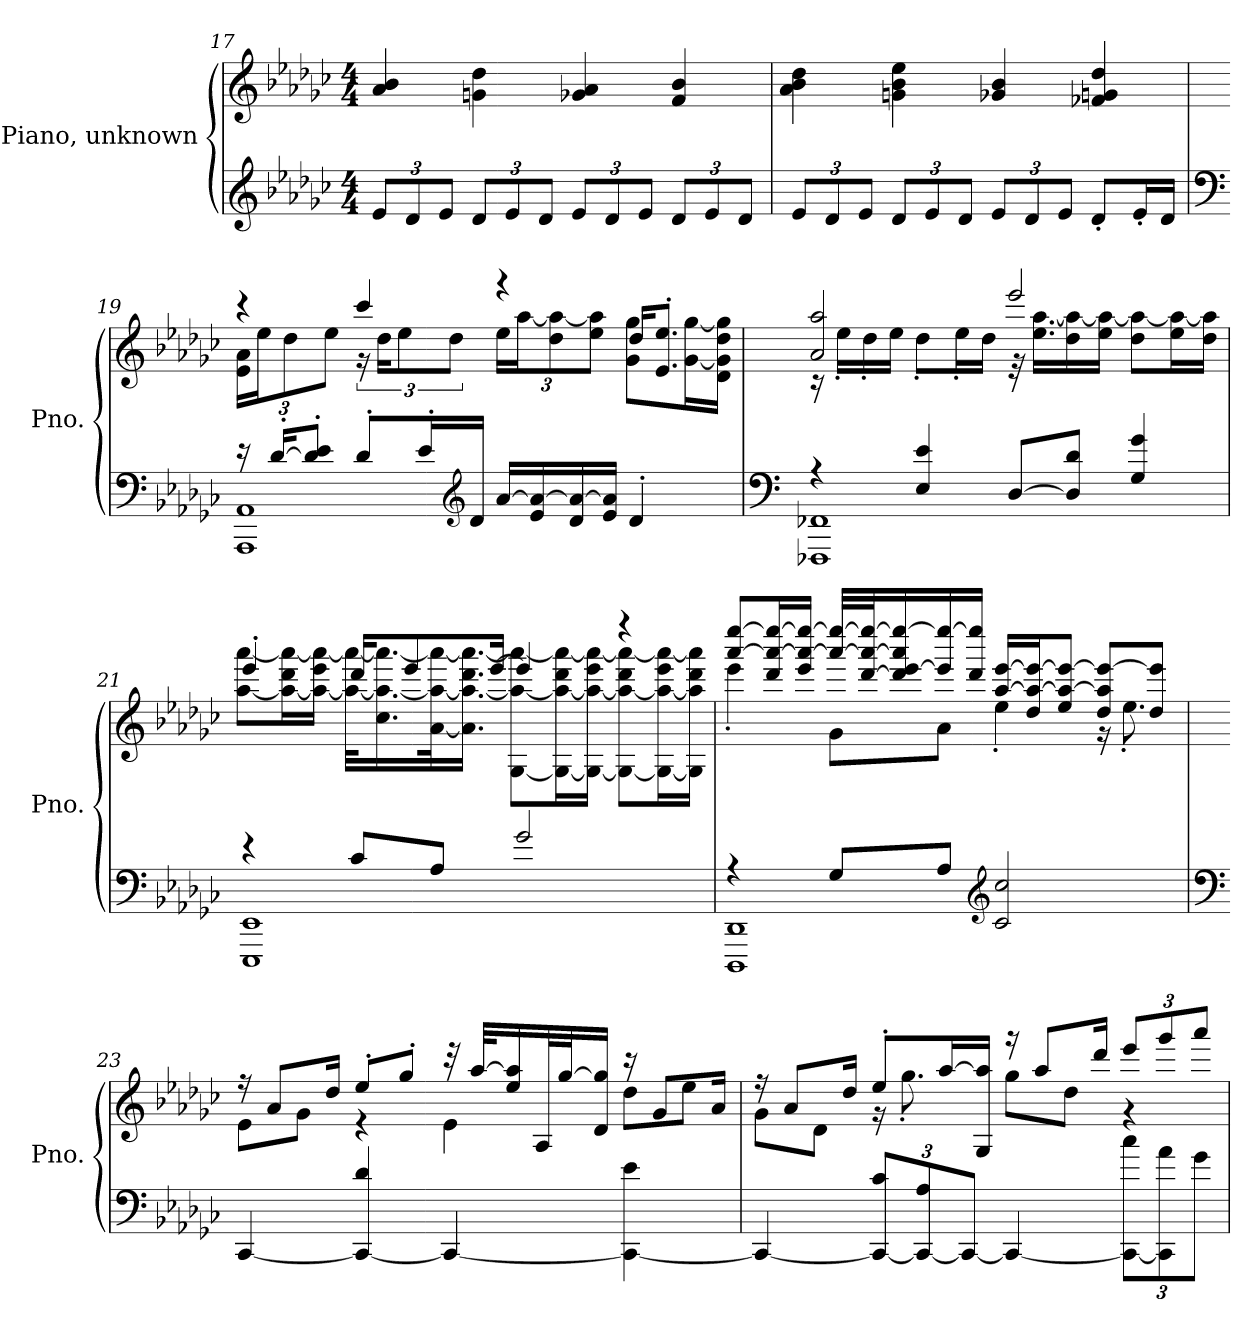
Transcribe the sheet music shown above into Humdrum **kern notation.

**kern	**kern
*part1	*part1
*staff2	*staff1
*I"Piano, unknown	*
*I'Pno.	*
*clefG2	*clefG2
*k[b-e-a-d-g-c-]	*k[b-e-a-d-g-c-]
*M4/4	*M4/4
*Xbrackettup	*
=17	=17
12e-/L	4a-/ 4b-/
12d-/	.
12e-/J	.
12d-/L	4gn\ 4dd-\
12e-/	.
12d-/J	.
12e-/L	4g-X/ 4a-/
12d-/	.
12e-/J	.
12d-/L	4f/ 4b-/
12e-/	.
12d-/J	.
!!LO:LB:g=z
=18	=18
12e-/L	4a-\ 4b-\ 4dd-\
12d-/	.
12e-/J	.
12d-/L	4gn\ 4b-\ 4ee-\
12e-/	.
12d-/J	.
12e-/L	4g-X/ 4b-/
12d-/	.
12e-/J	.
8d-'/L	4f-X/ 4gn/ 4dd-/
16e-'/L	.
16d-/JJ	.
=19	=19
*clefF4	*
*^	*^
*	*	*	*Xbrackettup
16r	1AAA- 1AA-	4r	24e-\ 24a-\LL
.	.	.	24ee-\J
[16d-'/KL	.	.	.
.	.	.	12dd-\
8d-/]' 8e-/'J	.	.	.
.	.	.	12ee-\J
*	*	*	*brackettup
8d-'/L	.	4ccc-/	24r
.	.	.	24dd-\KL
.	.	.	12ee-\
16e-'/L	.	.	.
.	.	.	12dd-\J
*clefG2	*	*	*
16d-/JJ	.	.	.
*	*	*	*Xbrackettup
[16a-/LL	.	4r	24ee-\LL
.	.	.	[24aa-\J
16e-/ 16a-/_	.	.	.
.	.	.	12dd-\ 12aa-\_
16d-/ 16a-/_	.	.	.
.	.	.	12ee-\ 12aa-\]J
16e-/ 16a-/]JJ	.	.	.
4d-'/	.	16dd-/KL	8g-\ 8gg-\L
.	.	8.e-/' 8.ee-/'J	.
.	.	.	[16g-\ [16gg-\L
.	.	.	16d-\ 16g-\] 16dd-\ 16gg-\]JJ
!!LO:LB:g=z	!!
=20	=20	=20	=20
*clefF4	*	*	*
4r	1FFF-X 1FF-X	2a-/ 2aa-/	16r
.	.	.	16ee-'\LL
.	.	.	16dd-'\
.	.	.	16ee-\JJ
4E-/ 4e-/	.	.	8dd-'\L
.	.	.	16ee-'\L
.	.	.	16dd-\JJ
[8D-/L	.	2eee-/	32r
.	.	.	16.ee-\ [16.aa-\LL
8D-/] 8d-/J	.	.	16dd-\ 16aa-\_
.	.	.	16ee-\ 16aa-\_JJ
4G-/ 4g-/	.	.	8dd-\ 8aa-\_L
.	.	.	16ee-\ 16aa-\_L
.	.	.	16dd-\ 16aa-\]JJ
!!LO:LB:g=z	!!
=21	=21	=21	=21
4r	1EEE- 1EE-	4eee-'/	[8aa-\ [8aaa-\L
.	.	.	16aa-\_ 16ddd-\ 16aaa-\_L
.	.	.	16aa-\_ 16eee-\ 16aaa-\_JJ
8c-/L	.	16ddd-/KL	32aa-\_ 32aaa-\_KLL
.	.	.	16.cc-\ 16.aa-\_ 16.aaa-\_
.	.	8eee-/	.
8A-/J	.	.	[32a-\ 32aa-\_ 32aaa-\_K
.	.	.	16.a-\] 16.aa-\_ 16.ddd-\ 16.aaa-\_JJ
.	.	[16eee-/Jk	.
2g-/	.	4eee-/]	[8G-\ 8aa-\_ 8aaa-\_L
.	.	.	16G-\_ 16aa-\_ 16ddd-\ 16aaa-\_L
.	.	.	16G-\_ 16aa-\_ 16eee-\ 16aaa-\_JJ
.	.	4r	8G-\_ 8aa-\_ 8ddd-\ 8aaa-\_L
.	.	.	16G-\_ 16aa-\_ 16eee-\ 16aaa-\_L
.	.	.	16G-\] 16aa-\] 16ddd-\ 16aaa-\]JJ
!!LO:PB:g=z	!!
=22	=22	=22	=22
4r	1DDD- 1DD-	[8aaa-/ [8eeee-/L	4eee-'\
.	.	16ddd-/ 16aaa-/_ 16eeee-/_L	.
.	.	16eee-/ 16aaa-/_ 16eeee-/_JJ	.
8G-/L	.	32aaa-/_ 32eeee-/_LLL	8g-\L
.	.	[32ddd-/ 32aaa-/_ 32eeee-/_J	.
.	.	16ddd-/] [16eee-/ 16aaa-/] 16eeee-/_	.
8A-/J	.	16eee-/] 16eeee-/_	8a-\J
.	.	16ddd-/ 16eeee-/]JJ	.
*clefG2	*	*	*
2c-/ 2cc-/	.	[16aa-/ [16eee-/LL	4ee-'\
.	.	16dd-/ 16aa-/_ 16eee-/_J	.
.	.	8ee-/ 8aa-/_ 8eee-/_J	.
.	.	8dd-/ 8aa-/] 8eee-/_L	16r
.	.	.	8.ee-'\
.	.	8dd-/ 8eee-/]J	.
*v	*v	*	*
=23	=23	=23
*clefF4	*	*
[4CC-/	16r	8e-\L
.	8a-/L	.
.	.	8g-\J
.	16dd-/Jk	.
4CC-/_ 4d-/	8ee-'/L	4r
.	8gg-'/J	.
4CC-/_	32r	4e-\
.	[32aa-/KLL	.
.	16ee-/ 16aa-/]	.
.	32A-/L	.
.	[32gg-/J	.
.	16d-/ 16gg-/]JJ	.
4CC-\_ 4e-\	16r	8dd-\L
.	8g-/L	.
.	.	8ee-\J
.	16a-/Jk	.
!!LO:LB:g=z	!!
=24	=24	=24
4CC-/_	16r	8g-\L
.	8a-/L	.
.	.	8d-\J
.	16dd-/Jk	.
12CC-/_ 12c-/L	8ee-'/L	16r
.	.	8.gg-'\
12CC-/_ 12A-/	.	.
.	[16aa-/L	.
12CC-/J_	.	.
.	16G-/ 16aa-/]JJ	.
4CC-/_	16r	8gg-\L
.	8aa-/L	.
.	.	8dd-\J
.	16ddd-/Jk	.
12CC-\_ 12cc-\L	12eee-/L	4r
12CC-\] 12a-\	12ggg-/	.
12g-\J	12aaa-/J	.
*	*v	*v
=	=
*-	*-
